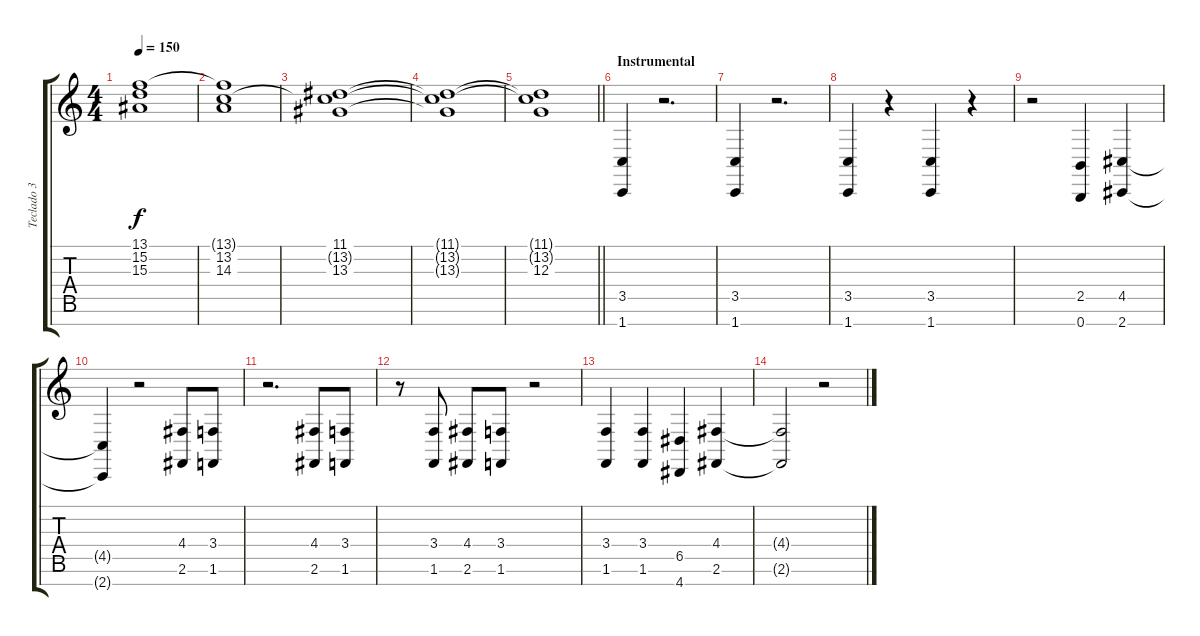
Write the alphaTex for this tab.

\track ("Teclado 3" "Teclado 3") {instrument churchorgan}
\staff {score tabs}
\tuning (E4 B3 G3 D3 A2 E2 B1) {hide}
\ts (4 4)
\tempo 150
\clef g2
\ks c
(13.1 15.2 15.3).1{dy f} |
(13.1{t} 13.2 14.3).1 |
(11.1 13.2{t} 13.3).1 |
(11.1{t} 13.2{t} 13.3{t}).1 |
\barLineRight lightlight
(11.1{t} 13.2{t} 12.3).1 |
\section ("" "Instrumental")
(3.5 1.7).4{volume 16 instrument brasssection} r.2{d} |
(3.5 1.7).4 r.2{d} |
(3.5 1.7).4 r.4 (3.5 1.7).4 r.4 |
r.2 (2.5 0.7).4 (4.5 2.7).4 |
(4.5{t} 2.7{t}).4 r.2 (4.4 2.6).8 (3.4 1.6).8 |
r.2{d} (4.4 2.6).8 (3.4 1.6).8 |
r.8 (3.4 1.6).8 (4.4 2.6).8 (3.4 1.6).8 r.2 |
(3.4 1.6).4 (3.4 1.6).4 (6.5 4.7).4 (4.4 2.6).4 |
(4.4{t} 2.6{t}).2 r.2
